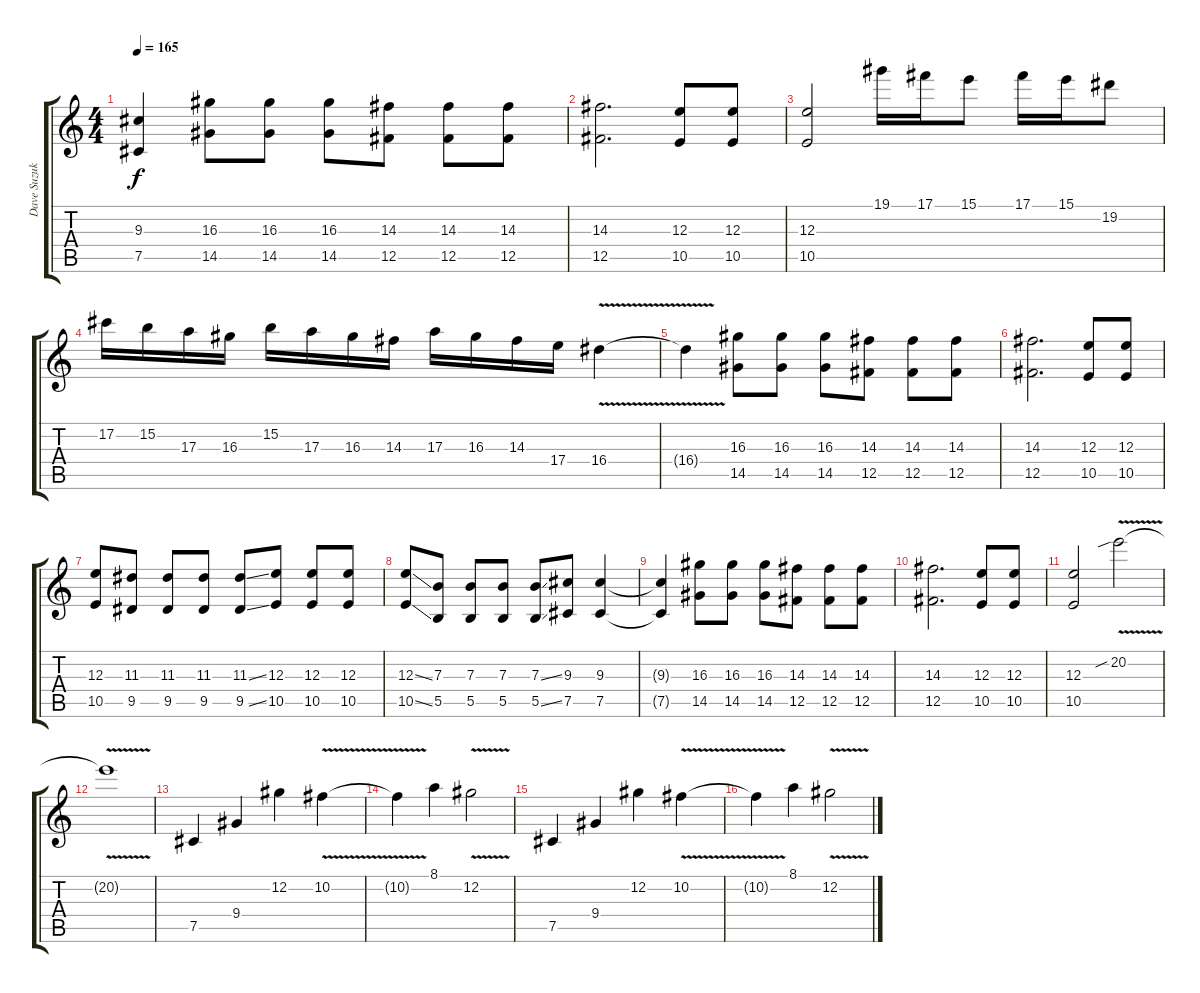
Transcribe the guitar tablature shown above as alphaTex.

\track ("Dave Suzuki - Lead (Melodic Part)" "Dave Suzuk") {instrument distortionguitar}
\staff {score tabs}
\tuning (Db4 Ab3 E3 B2 Gb2 Db2) {hide}
\ts (4 4)
\tempo 165
\clef g2
\ks c
(9.3{t} 7.5{t}).4{dy f} (16.3 14.5).8 (16.3 14.5).8 (16.3 14.5).8 (14.3 12.5).8 (14.3 12.5).8 (14.3 12.5).8 |
(14.3 12.5).2{d} (12.3 10.5).8 (12.3 10.5).8 |
(12.3 10.5).2 19.1.16 17.1.16 15.1.8 17.1.16 15.1.16 19.2.8 |
17.2.16 15.2.16 17.3.16 16.3.16 15.2.16 17.3.16 16.3.16 14.3.16 17.3.16 16.3.16 14.3.16 17.4.16 16.4{v}.4 |
16.4{t}.4 (16.3 14.5).8 (16.3 14.5).8 (16.3 14.5).8 (14.3 12.5).8 (14.3 12.5).8 (14.3 12.5).8 |
(14.3 12.5).2{d} (12.3 10.5).8 (12.3 10.5).8 |
(12.3 10.5).8 (11.3 9.5).8 (11.3 9.5).8 (11.3 9.5).8 (11.3{ss} 9.5{ss}).8 (12.3 10.5).8 (12.3 10.5).8 (12.3 10.5).8 |
(12.3{ss} 10.5{ss}).8 (7.3 5.5).8 (7.3 5.5).8 (7.3 5.5).8 (7.3{ss} 5.5{ss}).8 (9.3 7.5).8 (9.3 7.5).4 |
(9.3{t} 7.5{t}).4 (16.3 14.5).8 (16.3 14.5).8 (16.3 14.5).8 (14.3 12.5).8 (14.3 12.5).8 (14.3 12.5).8 |
(14.3 12.5).2{d} (12.3 10.5).8 (12.3 10.5).8 |
(12.3 10.5).2 20.2{v sib}.2 |
20.2{t}.1 |
7.5.4 9.4.4 12.2.4 10.2{v}.4 |
10.2{t}.4 8.1.4 12.2{v}.2 |
7.5.4 9.4.4 12.2.4 10.2{v}.4 |
10.2{t}.4 8.1.4 12.2{v}.2
